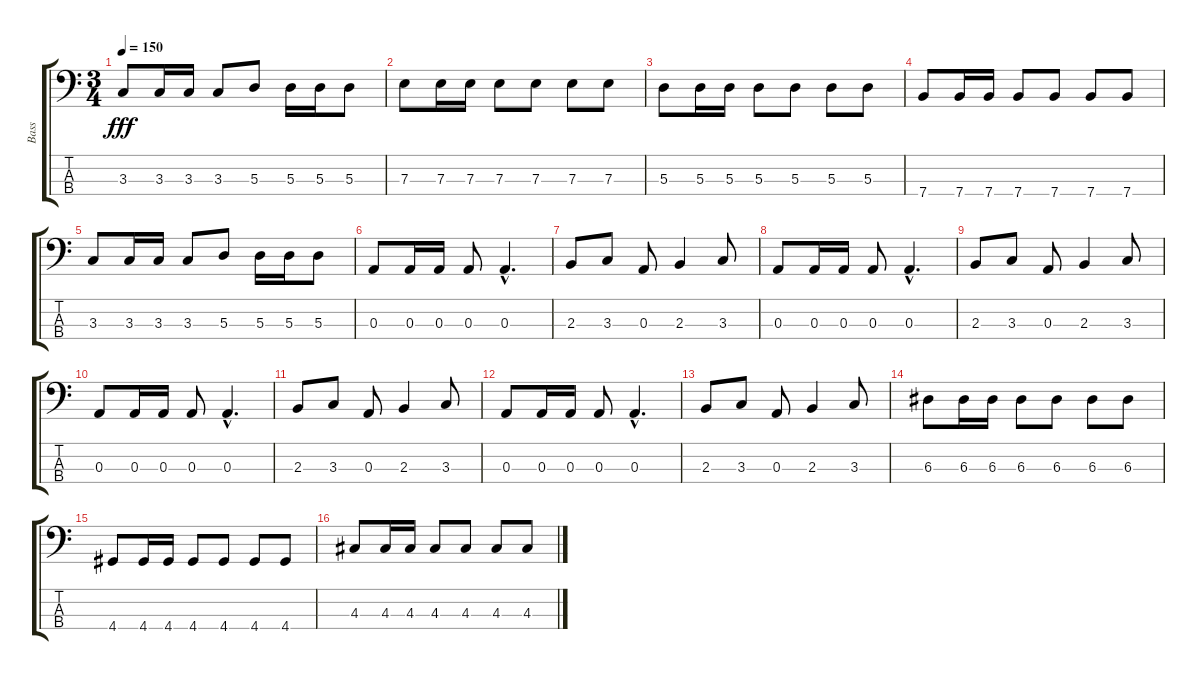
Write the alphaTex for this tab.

\track ("Bass" "Bass") {instrument electricbassfinger}
\staff {score tabs}
\tuning (G2 D2 A1 E1) {hide}
\ts (3 4)
\tempo 150
\clef f4
\ks c
3.3.8{dy fff} 3.3.16 3.3.16 3.3.8 5.3.8 5.3.16 5.3.16 5.3.8 |
7.3.8 7.3.16 7.3.16 7.3.8 7.3.8 7.3.8 7.3.8 |
5.3.8 5.3.16 5.3.16 5.3.8 5.3.8 5.3.8 5.3.8 |
7.4.8 7.4.16 7.4.16 7.4.8 7.4.8 7.4.8 7.4.8 |
3.3.8 3.3.16 3.3.16 3.3.8 5.3.8 5.3.16 5.3.16 5.3.8 |
0.3.8 0.3.16 0.3.16 0.3.8 0.3{hac}.4{d} |
2.3.8 3.3.8 0.3.8 2.3.4 3.3.8 |
0.3.8 0.3.16 0.3.16 0.3.8 0.3{hac}.4{d} |
2.3.8 3.3.8 0.3.8 2.3.4 3.3.8 |
0.3.8 0.3.16 0.3.16 0.3.8 0.3{hac}.4{d} |
2.3.8 3.3.8 0.3.8 2.3.4 3.3.8 |
0.3.8 0.3.16 0.3.16 0.3.8 0.3{hac}.4{d} |
2.3.8 3.3.8 0.3.8 2.3.4 3.3.8 |
6.3.8 6.3.16 6.3.16 6.3.8 6.3.8 6.3.8 6.3.8 |
4.4.8 4.4.16 4.4.16 4.4.8 4.4.8 4.4.8 4.4.8 |
4.3.8 4.3.16 4.3.16 4.3.8 4.3.8 4.3.8 4.3.8
